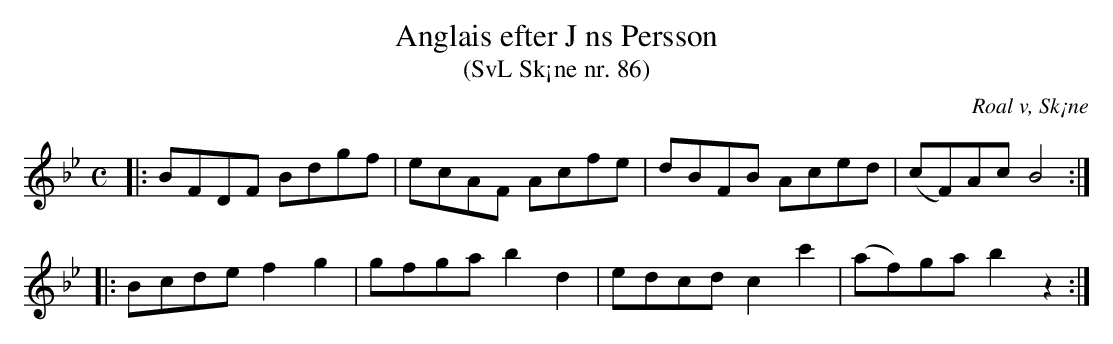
X:1
T:Anglais efter J ns Persson
T:(SvL Sk¡ne nr. 86)
O:Roal v, Sk¡ne
M:C
L:1/8
K:Bb
|: BFDF Bdgf | ecAF Acfe | dBFB Aced | (cF)Ac B4 :|
|: Bcde f2 g2 | gfga b2 d2 | edcd c2 c'2 | (af)ga b2 z2 :|
